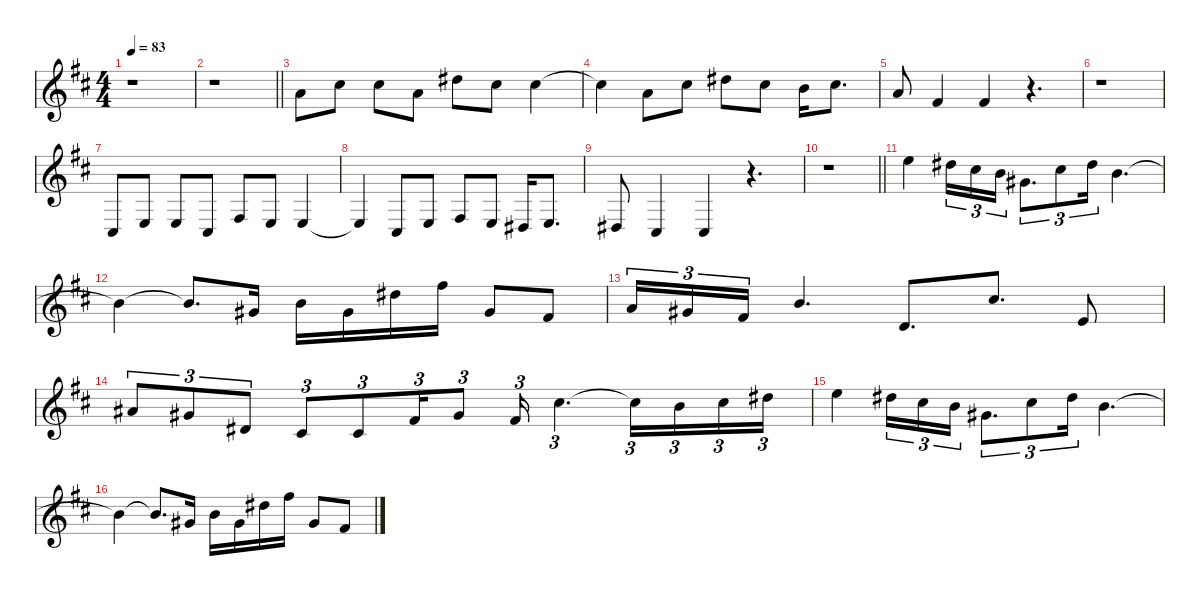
\defaultSystemsLayout 4
\hideDynamics
\bracketExtendMode nobrackets
\singleTrackTrackNamePolicy hidden
\multiTrackTrackNamePolicy hidden
\firstSystemTrackNameMode fullname
\firstSystemTrackNameOrientation horizontal
\otherSystemsTrackNameOrientation horizontal
\track ("Voix 3" "led.synth.") {defaultSystemsLayout 4 instrument lead3calliope}
\staff {score}
\tuning (E4 B3 G3 D3 A2 E2)
\ts (4 4)
\tempo 83
\clef g2
\ks bminor
r.1{dy f beam Down} |
\barLineRight lightlight
r.1{beam Down} |
10.2{acc forcenatural}.8{beam Down} 14.2{acc #}.8{beam Down} 14.2{acc #}.8{beam Down} 10.2{acc forcenatural}.8{beam Down} 11.1{acc #}.8{beam Down} 14.2{acc #}.8{beam Down} 14.2{acc #}.4{beam Down} |
14.2{t acc #}.4{beam Down} 10.2{acc forcenatural}.8{beam Down} 14.2{acc #}.8{beam Down} 11.1{acc #}.8{beam Down} 14.2{acc #}.8{beam Down} 12.2{acc forcenatural}.16{beam Down} 14.2{acc #}.8{d beam Down} |
10.2{acc forcenatural}.8{beam Up} 7.2{acc #}.4{beam Up} 7.2{acc #}.4{beam Up} r.4{d beam Up} |
r.1{beam Down} |
4.5{acc #}.8{beam Up} 7.5{acc forcenatural}.8{beam Up} 7.5{acc forcenatural}.8{beam Up} 4.5{acc #}.8{beam Up} 4.4{acc #}.8{beam Up} 7.5{acc forcenatural}.8{beam Up} 7.5{acc forcenatural}.4{beam Up} |
7.5{t acc forcenatural}.4{beam Up} 4.5{acc #}.8{beam Up} 7.5{acc forcenatural}.8{beam Up} 4.4{acc #}.8{beam Up} 7.5{acc forcenatural}.8{beam Up} 6.5{acc #}.16{beam Up} 7.5{acc forcenatural}.8{d beam Up} |
6.5{acc #}.8{beam Up} 4.5{acc #}.4{beam Up} 4.5{acc #}.4{beam Up} r.4{d beam Up} |
\barLineRight lightlight
r.1{beam Down} |
12.1{acc forcenatural}.4{beam Down} 16.2{acc #}.16{tu (3 2) beam Down} 14.2{acc #}.16{tu (3 2) beam Down} 12.2{acc forcenatural}.16{tu (3 2) beam Down} 13.3{acc #}.8{d tu (3 2) beam Down} 14.2{acc #}.8{tu (3 2) beam Down} 16.2{acc #}.16{tu (3 2) beam Down} 12.2{acc forcenatural}.4{d beam Down} |
12.2{t acc forcenatural}.4{beam Down} 12.2{t acc forcenatural}.8{d beam Up} 13.3{acc #}.16{beam Up} 12.2{acc forcenatural}.16{beam Down} 13.3{acc #}.16{beam Down} 11.1{acc #}.16{beam Down} 14.1{acc #}.16{beam Down} 13.3{acc #}.8{beam Up} 11.3{acc #}.8{beam Up} |
14.3{acc forcenatural}.16{tu (3 2) beam Up} 13.3{acc #}.16{tu (3 2) beam Up} 11.3{acc #}.16{tu (3 2) beam Up} 12.2{acc forcenatural}.4{d beam Up} 12.4{acc forcenatural}.8{d beam Up} 14.2{acc #}.8{d beam Up} 14.4{acc forcenatural}.8{beam Up} |
15.3{acc #}.8{tu (3 2) beam Up} 13.3{acc #}.8{tu (3 2) beam Up} 13.4{acc #}.8{tu (3 2) beam Up} 11.4{acc #}.8{tu (3 2) beam Up} 11.4{acc #}.8{tu (3 2) beam Up} 11.3{acc #}.16{tu (3 2) beam Up} 13.3{acc #}.8{tu (3 2) beam Up} 11.3{acc #}.16{tu (3 2) beam Up} 14.2{acc #}.4{d tu (3 2) beam Down} 14.2{t acc #}.16{tu (3 2) beam Down} 12.2{acc forcenatural}.16{tu (3 2) beam Down} 14.2{acc #}.16{tu (3 2) beam Down} 16.2{acc #}.16{tu (3 2) beam Down} |
12.1{acc forcenatural}.4{beam Down} 16.2{acc #}.16{tu (3 2) beam Down} 14.2{acc #}.16{tu (3 2) beam Down} 12.2{acc forcenatural}.16{tu (3 2) beam Down} 13.3{acc #}.8{d tu (3 2) beam Down} 14.2{acc #}.8{tu (3 2) beam Down} 16.2{acc #}.16{tu (3 2) beam Down} 12.2{acc forcenatural}.4{d beam Down} |
12.2{t acc forcenatural}.4{beam Down} 12.2{t acc forcenatural}.8{d beam Up} 13.3{acc #}.16{beam Up} 12.2{acc forcenatural}.16{beam Down} 13.3{acc #}.16{beam Down} 11.1{acc #}.16{beam Down} 14.1{acc #}.16{beam Down} 13.3{acc #}.8{beam Up} 11.3{acc #}.8{beam Up}
